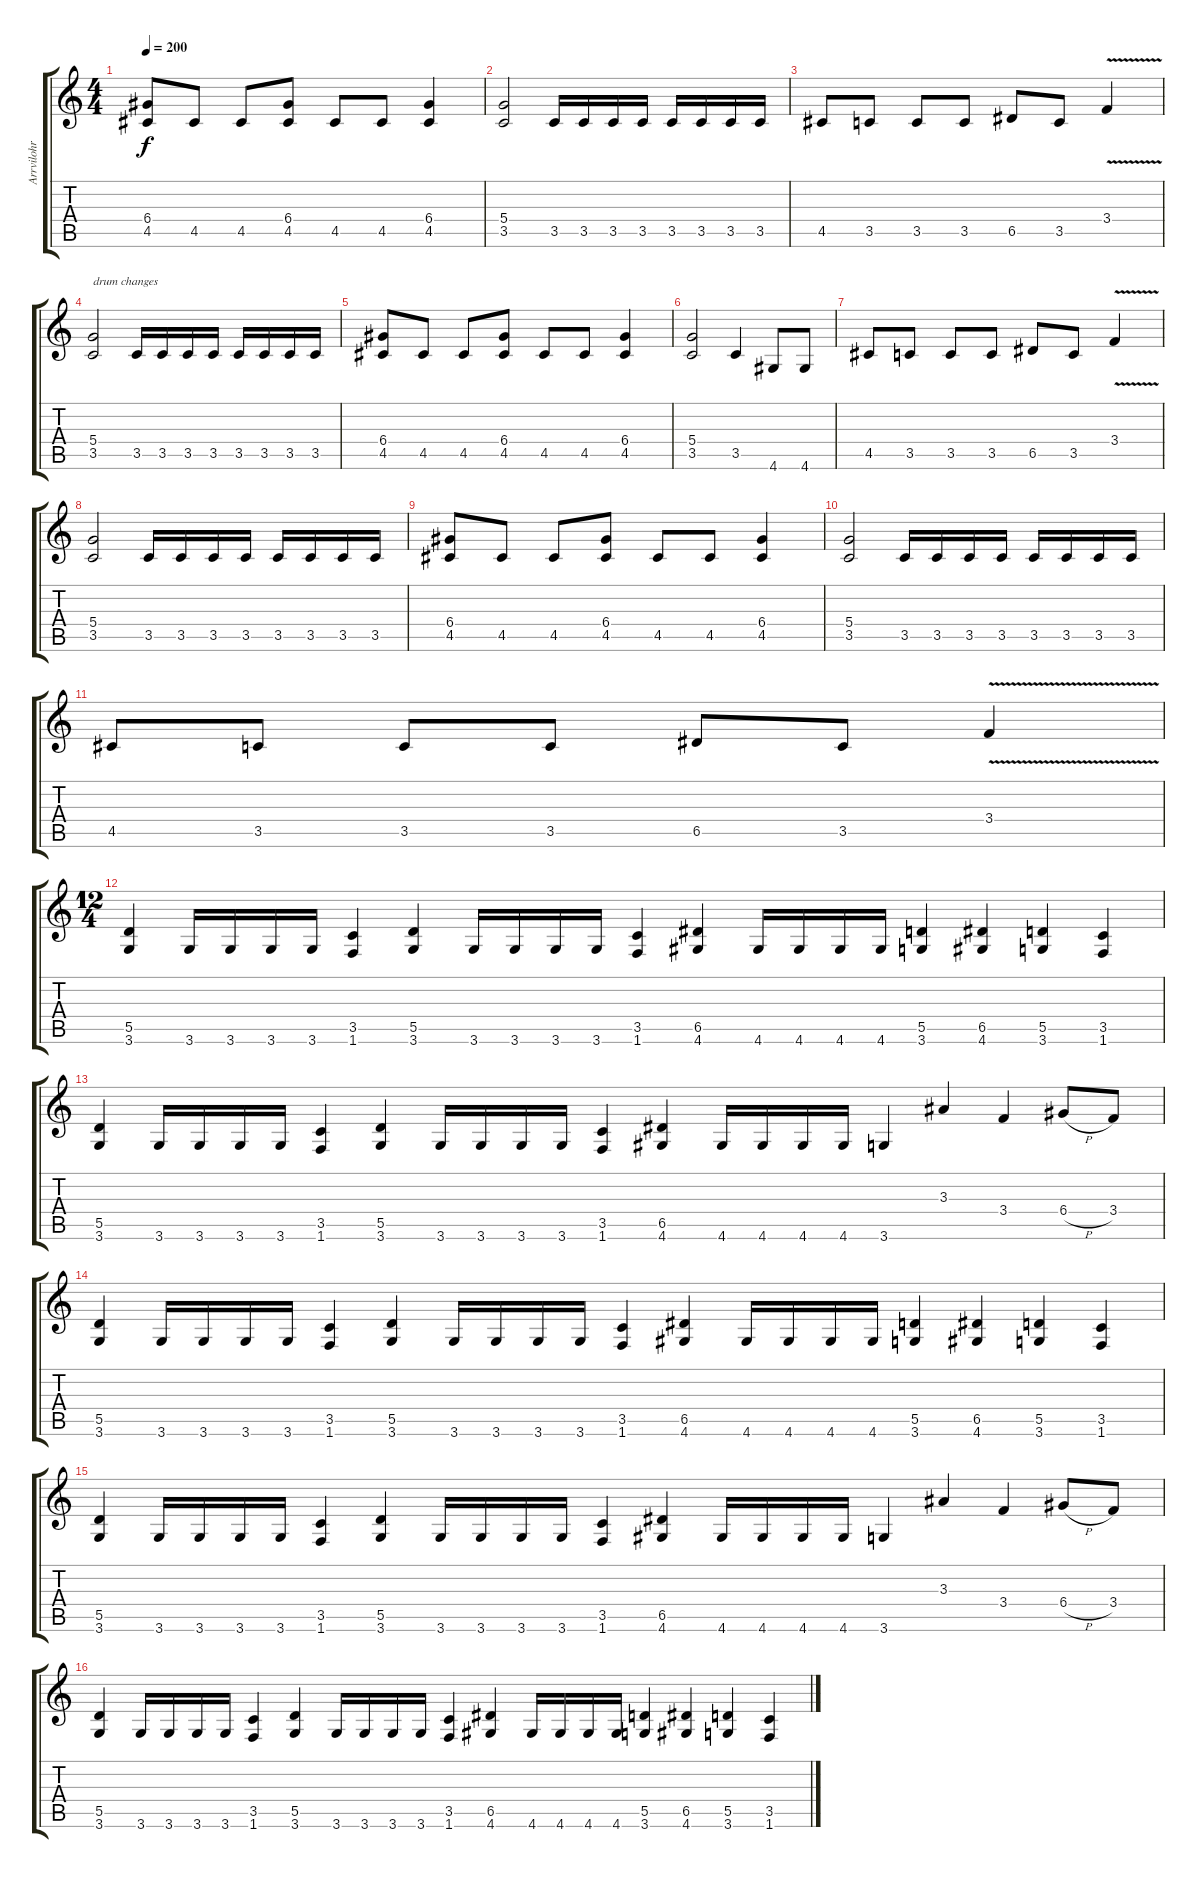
\track ("Arrvilohr" "Arrvilohr") {instrument overdrivenguitar}
\staff {score tabs}
\tuning (E4 B3 G3 D3 A2 E2) {hide}
\ts (4 4)
\tempo 200
\clef g2
\ks c
(6.4 4.5).8{dy f} 4.5.8 4.5.8 (6.4 4.5).8 4.5.8 4.5.8 (6.4 4.5).4 |
(5.4 3.5).2 3.5.16 3.5.16 3.5.16 3.5.16 3.5.16 3.5.16 3.5.16 3.5.16 |
4.5.8 3.5.8 3.5.8 3.5.8 6.5.8 3.5.8 3.4{v}.4 |
(5.4 3.5).2{txt "drum changes"} 3.5.16 3.5.16 3.5.16 3.5.16 3.5.16 3.5.16 3.5.16 3.5.16 |
(6.4 4.5).8 4.5.8 4.5.8 (6.4 4.5).8 4.5.8 4.5.8 (6.4 4.5).4 |
(5.4 3.5).2 3.5.4 4.6.8 4.6.8 |
4.5.8 3.5.8 3.5.8 3.5.8 6.5.8 3.5.8 3.4{v}.4 |
(5.4 3.5).2 3.5.16 3.5.16 3.5.16 3.5.16 3.5.16 3.5.16 3.5.16 3.5.16 |
(6.4 4.5).8 4.5.8 4.5.8 (6.4 4.5).8 4.5.8 4.5.8 (6.4 4.5).4 |
(5.4 3.5).2 3.5.16 3.5.16 3.5.16 3.5.16 3.5.16 3.5.16 3.5.16 3.5.16 |
4.5.8 3.5.8 3.5.8 3.5.8 6.5.8 3.5.8 3.4{v}.4 |
\ts (12 4)
(5.5 3.6).4{volume 12} 3.6.16 3.6.16 3.6.16 3.6.16 (3.5 1.6).4 (5.5 3.6).4 3.6.16 3.6.16 3.6.16 3.6.16 (3.5 1.6).4 (6.5 4.6).4 4.6.16 4.6.16 4.6.16 4.6.16 (5.5 3.6).4 (6.5 4.6).4 (5.5 3.6).4 (3.5 1.6).4 |
(5.5 3.6).4 3.6.16 3.6.16 3.6.16 3.6.16 (3.5 1.6).4 (5.5 3.6).4 3.6.16 3.6.16 3.6.16 3.6.16 (3.5 1.6).4 (6.5 4.6).4 4.6.16 4.6.16 4.6.16 4.6.16 3.6.4 3.3.4 3.4.4 6.4{h}.8 3.4.8 |
(5.5 3.6).4 3.6.16 3.6.16 3.6.16 3.6.16 (3.5 1.6).4 (5.5 3.6).4 3.6.16 3.6.16 3.6.16 3.6.16 (3.5 1.6).4 (6.5 4.6).4 4.6.16 4.6.16 4.6.16 4.6.16 (5.5 3.6).4 (6.5 4.6).4 (5.5 3.6).4 (3.5 1.6).4 |
(5.5 3.6).4 3.6.16 3.6.16 3.6.16 3.6.16 (3.5 1.6).4 (5.5 3.6).4 3.6.16 3.6.16 3.6.16 3.6.16 (3.5 1.6).4 (6.5 4.6).4 4.6.16 4.6.16 4.6.16 4.6.16 3.6.4 3.3.4 3.4.4 6.4{h}.8 3.4.8 |
(5.5 3.6).4 3.6.16 3.6.16 3.6.16 3.6.16 (3.5 1.6).4 (5.5 3.6).4 3.6.16 3.6.16 3.6.16 3.6.16 (3.5 1.6).4 (6.5 4.6).4 4.6.16 4.6.16 4.6.16 4.6.16 (5.5 3.6).4 (6.5 4.6).4 (5.5 3.6).4 (3.5 1.6).4
